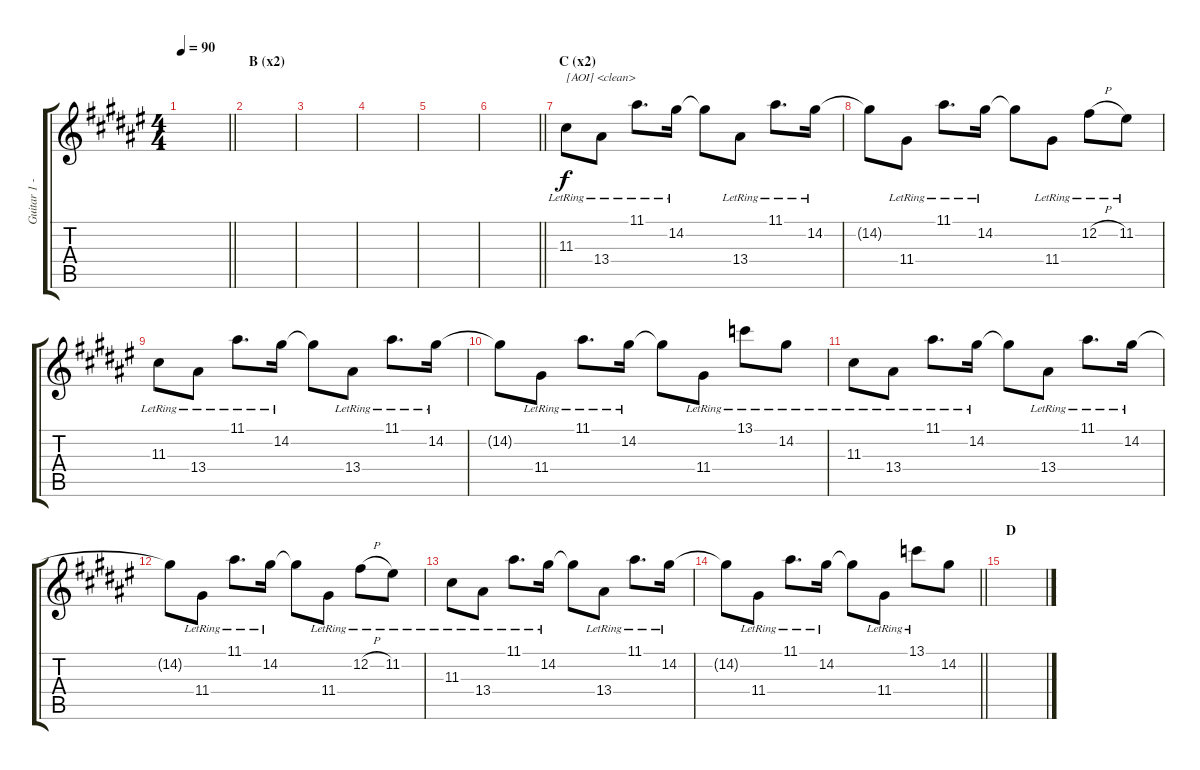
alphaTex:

\track ("Guitar 1 - Uruha and Aoi" "Guitar 1 -") {instrument overdrivenguitar}
\staff {score tabs}
\tuning (B3 Gb3 D3 A2 E2 B1) {hide}
\ts (4 4)
\tempo 90
\clef g2
\barLineRight lightlight
\ks f#
|
\section ("" "B (x2)")
|
|
|
|
\barLineRight lightlight
|
\section ("" "C (x2)")
11.3{lr}.8{txt "[AOI] <clean>" volume 9 instrument electricguitarjazz} 13.4{lr}.8 11.1{lr}.8{d} 14.2{lr}.16 14.2{t}.8 13.4{lr}.8 11.1{lr}.8{d} 14.2{lr}.16 |
14.2{t}.8 11.4{lr}.8 11.1{lr}.8{d} 14.2{lr}.16 14.2{t}.8 11.4{lr}.8 12.2{h lr}.8 11.2{lr}.8 |
11.3{lr}.8 13.4{lr}.8 11.1{lr}.8{d} 14.2{lr}.16 14.2{t}.8 13.4{lr}.8 11.1{lr}.8{d} 14.2{lr}.16 |
14.2{t}.8 11.4{lr}.8 11.1{lr}.8{d} 14.2{lr}.16 14.2{t}.8 11.4{lr}.8 13.1{lr}.8 14.2{lr}.8 |
11.3{lr}.8 13.4{lr}.8 11.1{lr}.8{d} 14.2{lr}.16 14.2{t}.8 13.4{lr}.8 11.1{lr}.8{d} 14.2{lr}.16 |
14.2{t}.8 11.4{lr}.8 11.1{lr}.8{d} 14.2{lr}.16 14.2{t}.8 11.4{lr}.8 12.2{h lr}.8 11.2{lr}.8 |
11.3{lr}.8 13.4{lr}.8 11.1{lr}.8{d} 14.2{lr}.16 14.2{t}.8 13.4{lr}.8 11.1{lr}.8{d} 14.2{lr}.16 |
\barLineRight lightlight
14.2{t}.8 11.4{lr}.8 11.1{lr}.8{d} 14.2{lr}.16 14.2{t}.8 11.4{lr}.8 13.1{lr}.8 14.2.8 |
\section ("" "D")
